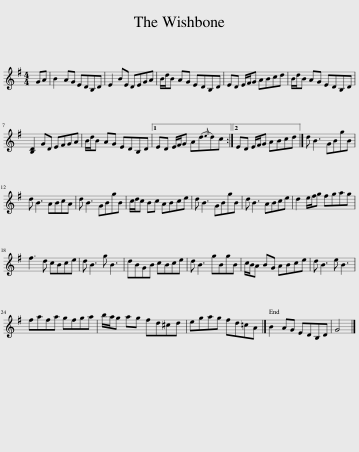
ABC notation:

X:1
L:1/8
M:4/4
I:linebreak $
K:G
V:1 treble
V:1
 GA | B2 AG EDB,D | E2 BE DEGA | B/d/B AG EDB,D | ED E/F/G ABcd | %5
 B/d/B AG EDB,D |$ [B,D]2 GD EFGA | B/d/B AG EDB,D |1 ED E/F/G A(d{e}d)c :|2 ED E/F/G ABcd |] %10
 d B3 GBgB |$ d B3 ABcA | d B3 GBgB | c/d/c Bc ABce | d B3 GBgB | %15
 d B3 ABce | d2 e/f/g fgag |$ f3 d cBce | d B3 g B3 | dBGB cBce | %20
 d B3 gBgB | c/B/A BG ABce | d B3 e B3 |$ fafa gfga | b/a/g ag fd^cd | %25
 egag fd=cA |] B2 AG EDB,D | G4 |] %28
